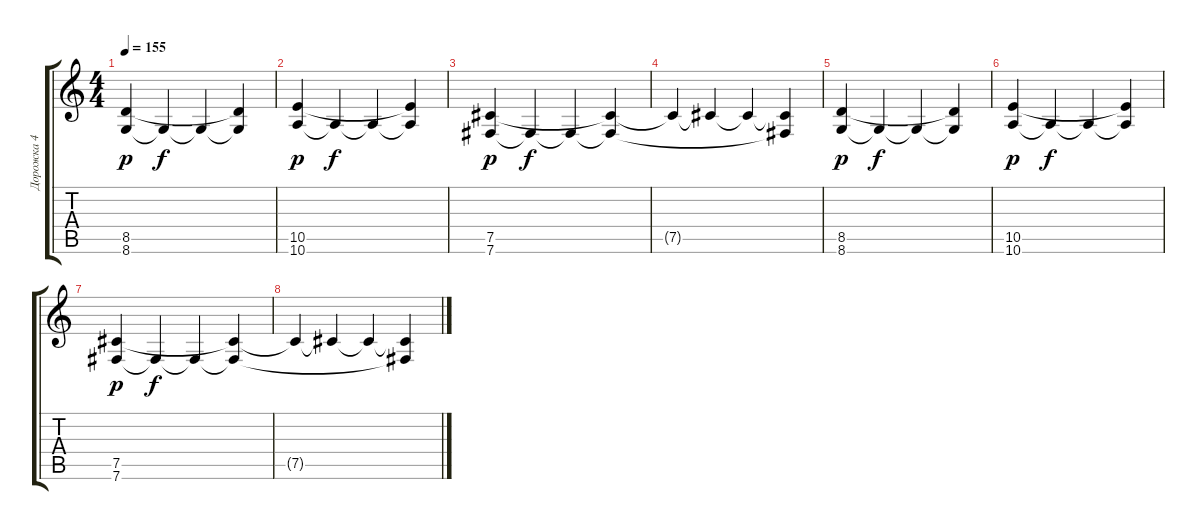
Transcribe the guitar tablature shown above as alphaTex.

\track ("Дорожка 4" "Дорожка 4") {instrument distortionguitar}
\staff {score tabs}
\tuning (Db4 Ab3 E3 B2 Gb2 B1) {hide}
\ts (4 4)
\tempo 155
\clef g2
\ks c
(8.5 8.6).4{dy p} 8.6{t}.4{dy f} 8.6{t}.4 (8.5{t} 8.6{t}).4 |
(10.5 10.6).4{dy p} 10.6{t}.4{dy f} 10.6{t}.4 (10.5{t} 10.6{t}).4 |
(7.5 7.6).4{dy p} 7.6{t}.4{dy f} 7.6{t}.4 (7.5{t} 7.6{t}).4 |
7.5{t}.4 7.5{t}.4 7.5{t}.4 (7.5{t} 7.6{t}).4 |
(8.5 8.6).4{dy p} 8.6{t}.4{dy f} 8.6{t}.4 (8.5{t} 8.6{t}).4 |
(10.5 10.6).4{dy p} 10.6{t}.4{dy f} 10.6{t}.4 (10.5{t} 10.6{t}).4 |
(7.5 7.6).4{dy p} 7.6{t}.4{dy f} 7.6{t}.4 (7.5{t} 7.6{t}).4 |
7.5{t}.4 7.5{t}.4 7.5{t}.4 (7.5{t} 7.6{t}).4
